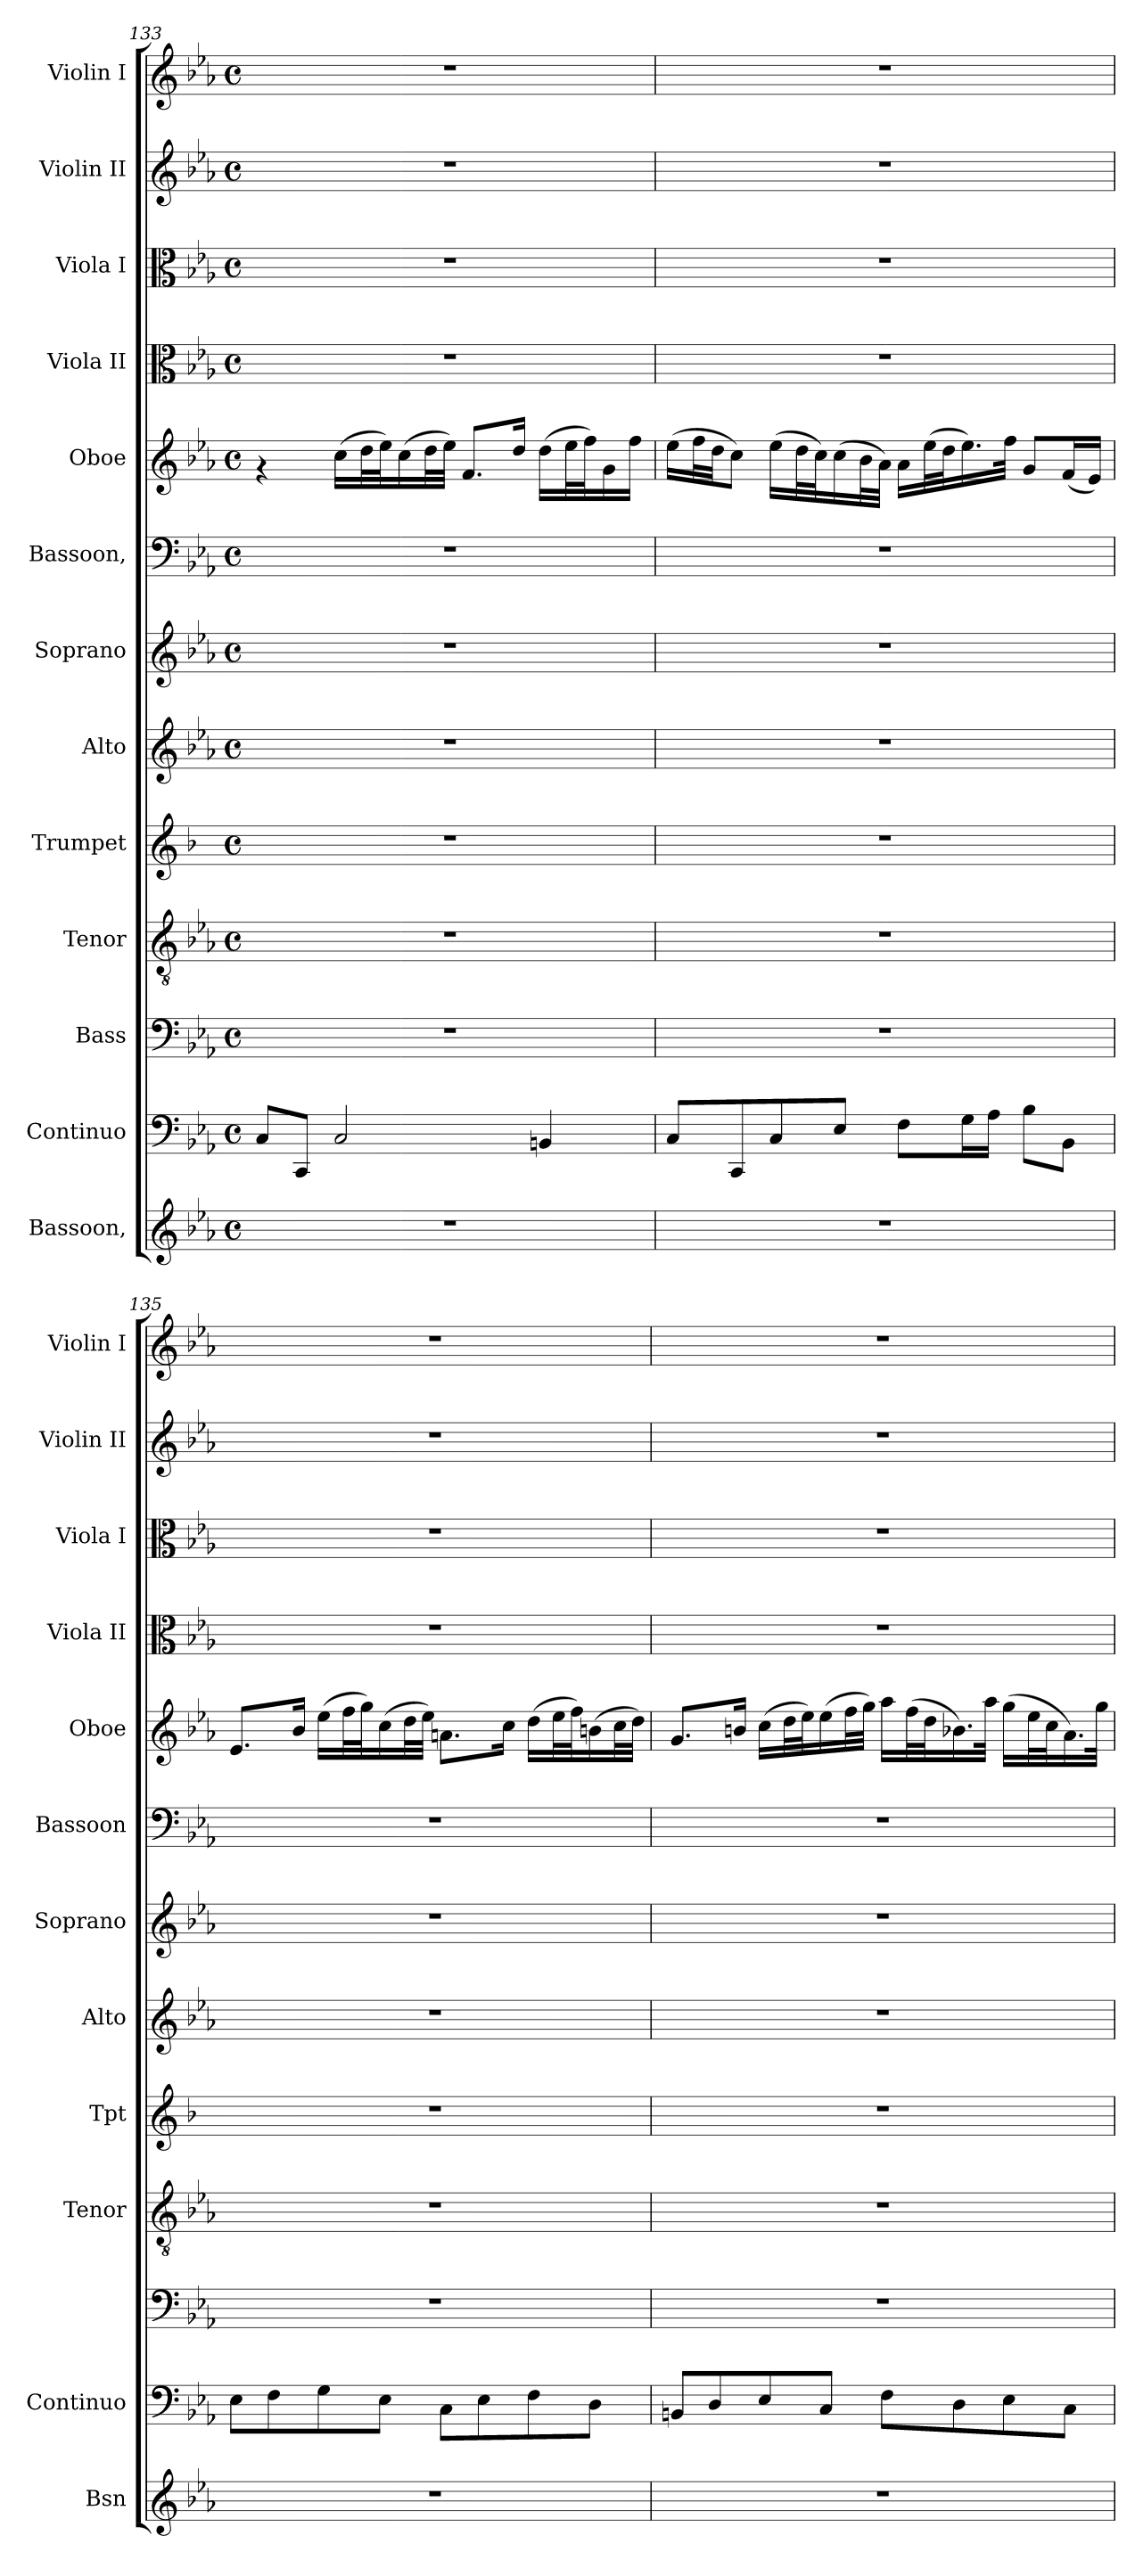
**kern	**kern	**kern	**kern	**kern	**kern	**kern	**kern	**kern	**kern	**kern	**kern	**kern
*part13	*part12	*part11	*part10	*part9	*part8	*part7	*part6	*part5	*part4	*part3	*part2	*part1
*staff13	*staff12	*staff11	*staff10	*staff9	*staff8	*staff7	*staff6	*staff5	*staff4	*staff3	*staff2	*staff1
*I"Bassoon,	*I"Continuo	*I"Bass	*I"Tenor	*I"Trumpet	*I"Alto	*I"Soprano	*I"Bassoon,	*I"Oboe	*I"Viola II	*I"Viola I	*I"Violin II	*I"Violin I
*I'Bsn	*I'Continuo	*	*I'Tenor	*I'Tpt	*I'Alto	*I'Soprano	*I'Bassoon	*I'Oboe	*I'Viola II	*I'Viola I	*I'Violin II	*I'Violin I
*clefG2	*clefF4	*clefF4	*clefGv2	*clefG2	*clefG2	*clefG2	*clefF4	*clefG2	*clefC3	*clefC3	*clefG2	*clefG2
*	*	*	*	*ITrd1c2	*	*	*	*	*	*	*	*
*k[b-e-a-]	*k[b-e-a-]	*k[b-e-a-]	*k[b-e-a-]	*k[b-e-a-]	*k[b-e-a-]	*k[b-e-a-]	*k[b-e-a-]	*k[b-e-a-]	*k[b-e-a-]	*k[b-e-a-]	*k[b-e-a-]	*k[b-e-a-]
*E-:	*E-:	*E-:	*E-:	*E-:	*E-:	*E-:	*E-:	*E-:	*E-:	*E-:	*E-:	*E-:
*M4/4	*M4/4	*M4/4	*M4/4	*M4/4	*M4/4	*M4/4	*M4/4	*M4/4	*M4/4	*M4/4	*M4/4	*M4/4
*met(c)	*met(c)	*met(c)	*met(c)	*met(c)	*met(c)	*met(c)	*met(c)	*met(c)	*met(c)	*met(c)	*met(c)	*met(c)
=133	=133	=133	=133	=133	=133	=133	=133	=133	=133	=133	=133	=133
1r	8C/L	1r	1r	1r	1r	1r	1r	4rf	1r	1r	1r	1r
.	8CC/J	.	.	.	.	.	.	.	.	.	.	.
.	2C/	.	.	.	.	.	.	(>16cc\LL	.	.	.	.
.	.	.	.	.	.	.	.	32dd\L	.	.	.	.
.	.	.	.	.	.	.	.	32ee-\J)	.	.	.	.
.	.	.	.	.	.	.	.	(>16cc\	.	.	.	.
.	.	.	.	.	.	.	.	32dd\L	.	.	.	.
.	.	.	.	.	.	.	.	32ee-\JJJ)	.	.	.	.
.	.	.	.	.	.	.	.	8.f/L	.	.	.	.
.	.	.	.	.	.	.	.	16dd/Jk	.	.	.	.
.	4BBn/	.	.	.	.	.	.	(>16dd\LL	.	.	.	.
.	.	.	.	.	.	.	.	32ee-\L	.	.	.	.
.	.	.	.	.	.	.	.	32ff\J)	.	.	.	.
.	.	.	.	.	.	.	.	16g\	.	.	.	.
.	.	.	.	.	.	.	.	16ff\JJ	.	.	.	.
!!LO:LB:g=z
=134	=134	=134	=134	=134	=134	=134	=134	=134	=134	=134	=134	=134
1r	8C/L	1r	1r	1r	1r	1r	1r	(>16ee-\LL	1r	1r	1r	1r
.	.	.	.	.	.	.	.	32ff\L	.	.	.	.
.	.	.	.	.	.	.	.	32dd\JJ	.	.	.	.
.	8CC/	.	.	.	.	.	.	8cc\J)	.	.	.	.
.	8C/	.	.	.	.	.	.	(>16ee-\LL	.	.	.	.
.	.	.	.	.	.	.	.	32dd\L	.	.	.	.
.	.	.	.	.	.	.	.	32cc\J)	.	.	.	.
.	8E-/J	.	.	.	.	.	.	(>16cc\	.	.	.	.
.	.	.	.	.	.	.	.	32b-\L	.	.	.	.
.	.	.	.	.	.	.	.	32a-\JJJ)	.	.	.	.
.	8F\L	.	.	.	.	.	.	16a-\LL	.	.	.	.
.	.	.	.	.	.	.	.	(>32ee-\L	.	.	.	.
.	.	.	.	.	.	.	.	32dd\J	.	.	.	.
.	16G\L	.	.	.	.	.	.	16.ee-\)	.	.	.	.
.	16A-\JJ	.	.	.	.	.	.	.	.	.	.	.
.	.	.	.	.	.	.	.	32ff\JJk	.	.	.	.
.	8B-\L	.	.	.	.	.	.	8g/L	.	.	.	.
.	8BB-\J	.	.	.	.	.	.	(<16f/L	.	.	.	.
.	.	.	.	.	.	.	.	16e-/JJ)	.	.	.	.
=135	=135	=135	=135	=135	=135	=135	=135	=135	=135	=135	=135	=135
1r	8E-\L	1r	1r	1r	1r	1r	1r	8.e-/L	1r	1r	1r	1r
.	8F\	.	.	.	.	.	.	.	.	.	.	.
.	.	.	.	.	.	.	.	16b-/Jk	.	.	.	.
.	8G\	.	.	.	.	.	.	(>16ee-\LL	.	.	.	.
.	.	.	.	.	.	.	.	32ff\L	.	.	.	.
.	.	.	.	.	.	.	.	32gg\J)	.	.	.	.
.	8E-\J	.	.	.	.	.	.	(>16cc\	.	.	.	.
.	.	.	.	.	.	.	.	32dd\L	.	.	.	.
.	.	.	.	.	.	.	.	32ee-\JJJ)	.	.	.	.
.	8C\L	.	.	.	.	.	.	8.an\L	.	.	.	.
.	8E-\	.	.	.	.	.	.	.	.	.	.	.
.	.	.	.	.	.	.	.	16cc\Jk	.	.	.	.
.	8F\	.	.	.	.	.	.	(>16dd\LL	.	.	.	.
.	.	.	.	.	.	.	.	32ee-\L	.	.	.	.
.	.	.	.	.	.	.	.	32ff\J)	.	.	.	.
.	8D\J	.	.	.	.	.	.	(>16bn\	.	.	.	.
.	.	.	.	.	.	.	.	32cc\L	.	.	.	.
.	.	.	.	.	.	.	.	32dd\JJJ)	.	.	.	.
=136	=136	=136	=136	=136	=136	=136	=136	=136	=136	=136	=136	=136
1r	8BBn/L	1r	1r	1r	1r	1r	1r	8.g/L	1r	1r	1r	1r
.	8D/	.	.	.	.	.	.	.	.	.	.	.
.	.	.	.	.	.	.	.	16bn/Jk	.	.	.	.
.	8E-/	.	.	.	.	.	.	(>16cc\LL	.	.	.	.
.	.	.	.	.	.	.	.	32dd\L	.	.	.	.
.	.	.	.	.	.	.	.	32ee-\J)	.	.	.	.
.	8C/J	.	.	.	.	.	.	(>16ee-\	.	.	.	.
.	.	.	.	.	.	.	.	32ff\L	.	.	.	.
.	.	.	.	.	.	.	.	32gg\JJJ)	.	.	.	.
.	8F\L	.	.	.	.	.	.	16aa-\LL	.	.	.	.
.	.	.	.	.	.	.	.	(>32ff\L	.	.	.	.
.	.	.	.	.	.	.	.	32dd\J	.	.	.	.
.	8D\	.	.	.	.	.	.	16.b-X\)	.	.	.	.
.	.	.	.	.	.	.	.	32aa-\JJk	.	.	.	.
.	8E-\	.	.	.	.	.	.	(>16gg\LL	.	.	.	.
.	.	.	.	.	.	.	.	32ee-\L	.	.	.	.
.	.	.	.	.	.	.	.	32cc\J	.	.	.	.
.	8C\J	.	.	.	.	.	.	16.a-\)	.	.	.	.
.	.	.	.	.	.	.	.	32gg\JJk	.	.	.	.
=	=	=	=	=	=	=	=	=	=	=	=	=
*-	*-	*-	*-	*-	*-	*-	*-	*-	*-	*-	*-	*-
